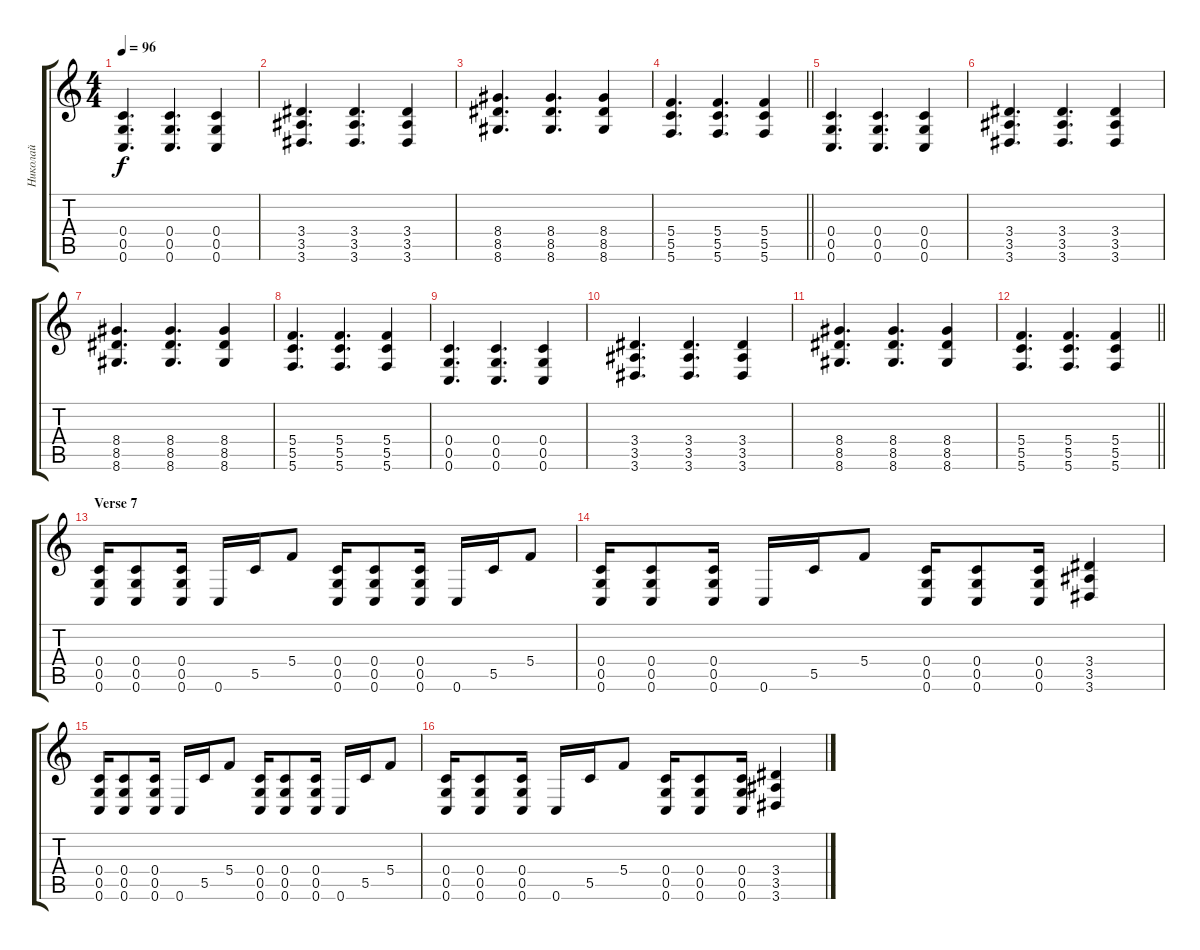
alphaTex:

\track ("Николай" "Николай") {instrument overdrivenguitar}
\staff {score tabs}
\tuning (D4 A3 F3 C3 G2 C2) {hide}
\ts (4 4)
\tempo 96
\clef g2
\ks c
(0.4 0.5 0.6).4{d dy f} (0.4 0.5 0.6).4{d} (0.4 0.5 0.6).4 |
(3.4 3.5 3.6).4{d} (3.4 3.5 3.6).4{d} (3.4 3.5 3.6).4 |
(8.4 8.5 8.6).4{d} (8.4 8.5 8.6).4{d} (8.4 8.5 8.6).4 |
\barLineRight lightlight
(5.4 5.5 5.6).4{d} (5.4 5.5 5.6).4{d} (5.4 5.5 5.6).4 |
(0.4 0.5 0.6).4{d} (0.4 0.5 0.6).4{d} (0.4 0.5 0.6).4 |
(3.4 3.5 3.6).4{d} (3.4 3.5 3.6).4{d} (3.4 3.5 3.6).4 |
(8.4 8.5 8.6).4{d} (8.4 8.5 8.6).4{d} (8.4 8.5 8.6).4 |
(5.4 5.5 5.6).4{d} (5.4 5.5 5.6).4{d} (5.4 5.5 5.6).4 |
(0.4 0.5 0.6).4{d} (0.4 0.5 0.6).4{d} (0.4 0.5 0.6).4 |
(3.4 3.5 3.6).4{d} (3.4 3.5 3.6).4{d} (3.4 3.5 3.6).4 |
(8.4 8.5 8.6).4{d} (8.4 8.5 8.6).4{d} (8.4 8.5 8.6).4 |
\barLineRight lightlight
(5.4 5.5 5.6).4{d} (5.4 5.5 5.6).4{d} (5.4 5.5 5.6).4 |
\section ("" "Verse 7")
(0.4 0.5 0.6).16 (0.4 0.5 0.6).8 (0.4 0.5 0.6).16 0.6.16 5.5.16 5.4.8 (0.4 0.5 0.6).16 (0.4 0.5 0.6).8 (0.4 0.5 0.6).16 0.6.16 5.5.16 5.4.8 |
(0.4 0.5 0.6).16 (0.4 0.5 0.6).8 (0.4 0.5 0.6).16 0.6.16 5.5.16 5.4.8 (0.4 0.5 0.6).16 (0.4 0.5 0.6).8 (0.4 0.5 0.6).16 (3.4 3.5 3.6).4 |
(0.4 0.5 0.6).16 (0.4 0.5 0.6).8 (0.4 0.5 0.6).16 0.6.16 5.5.16 5.4.8 (0.4 0.5 0.6).16 (0.4 0.5 0.6).8 (0.4 0.5 0.6).16 0.6.16 5.5.16 5.4.8 |
(0.4 0.5 0.6).16 (0.4 0.5 0.6).8 (0.4 0.5 0.6).16 0.6.16 5.5.16 5.4.8 (0.4 0.5 0.6).16 (0.4 0.5 0.6).8 (0.4 0.5 0.6).16 (3.4 3.5 3.6).4
